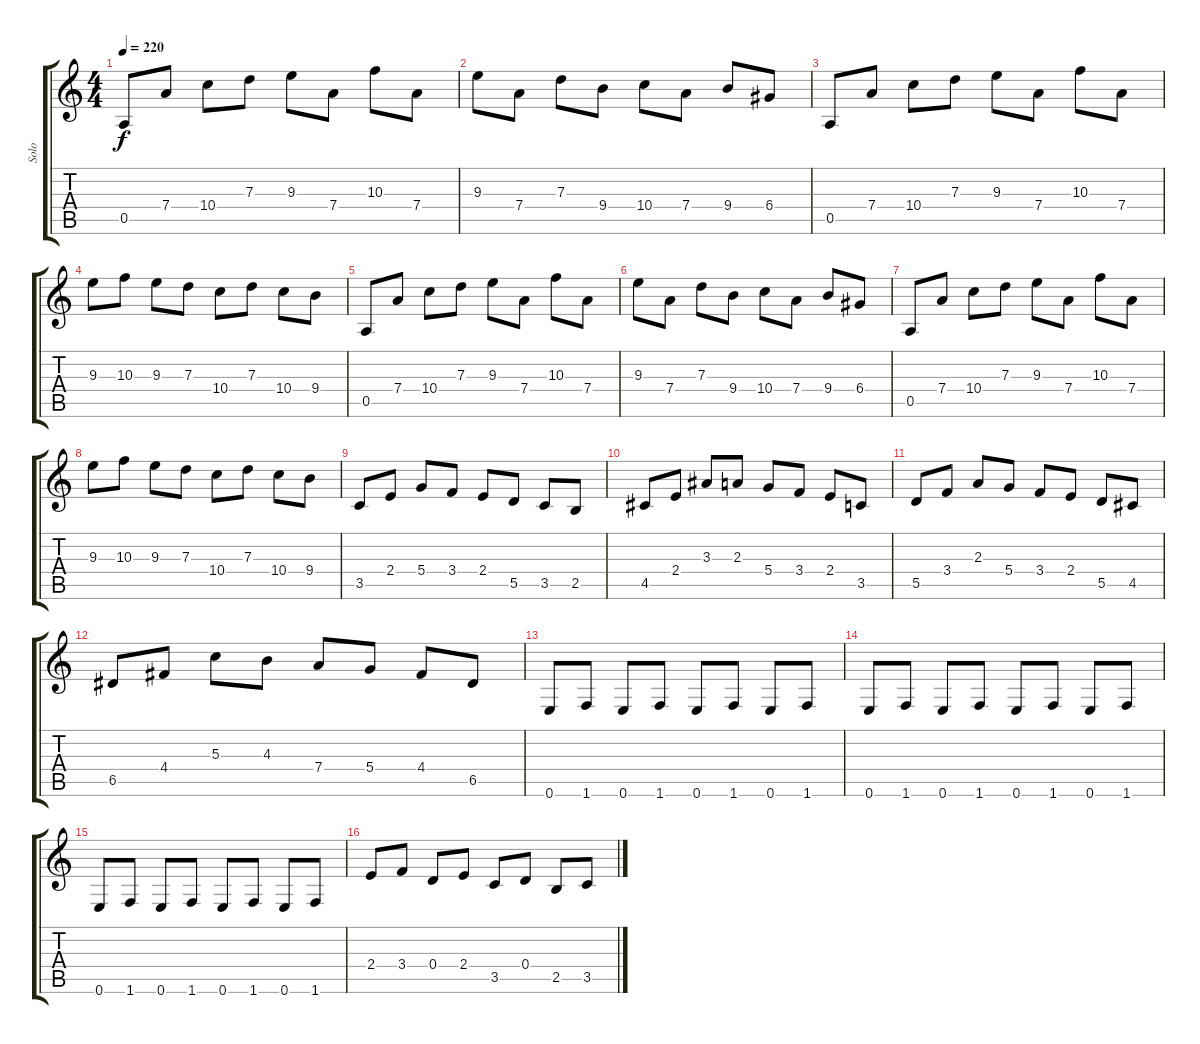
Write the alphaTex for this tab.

\track ("Solo" "Solo") {instrument electricguitarclean}
\staff {score tabs}
\tuning (E4 B3 G3 D3 A2 E2) {hide}
\ts (4 4)
\tempo 220
\clef g2
\ks c
0.5.8{dy f instrument electricguitarclean} 7.4.8 10.4.8 7.3.8 9.3.8 7.4.8 10.3.8 7.4.8 |
9.3.8 7.4.8 7.3.8 9.4.8 10.4.8 7.4.8 9.4.8 6.4.8 |
0.5.8 7.4.8 10.4.8 7.3.8 9.3.8 7.4.8 10.3.8 7.4.8 |
9.3.8 10.3.8 9.3.8 7.3.8 10.4.8 7.3.8 10.4.8 9.4.8 |
0.5.8 7.4.8 10.4.8 7.3.8 9.3.8 7.4.8 10.3.8 7.4.8 |
9.3.8 7.4.8 7.3.8 9.4.8 10.4.8 7.4.8 9.4.8 6.4.8 |
0.5.8 7.4.8 10.4.8 7.3.8 9.3.8 7.4.8 10.3.8 7.4.8 |
9.3.8 10.3.8 9.3.8 7.3.8 10.4.8 7.3.8 10.4.8 9.4.8 |
3.5.8 2.4.8 5.4.8 3.4.8 2.4.8 5.5.8 3.5.8 2.5.8 |
4.5.8 2.4.8 3.3.8 2.3.8 5.4.8 3.4.8 2.4.8 3.5.8 |
5.5.8 3.4.8 2.3.8 5.4.8 3.4.8 2.4.8 5.5.8 4.5.8 |
6.5.8 4.4.8 5.3.8 4.3.8 7.4.8 5.4.8 4.4.8 6.5.8 |
0.6.8 1.6.8 0.6.8 1.6.8 0.6.8 1.6.8 0.6.8 1.6.8 |
0.6.8 1.6.8 0.6.8 1.6.8 0.6.8 1.6.8 0.6.8 1.6.8 |
0.6.8 1.6.8 0.6.8 1.6.8 0.6.8 1.6.8 0.6.8 1.6.8 |
2.4.8 3.4.8 0.4.8 2.4.8 3.5.8 0.4.8 2.5.8 3.5.8
